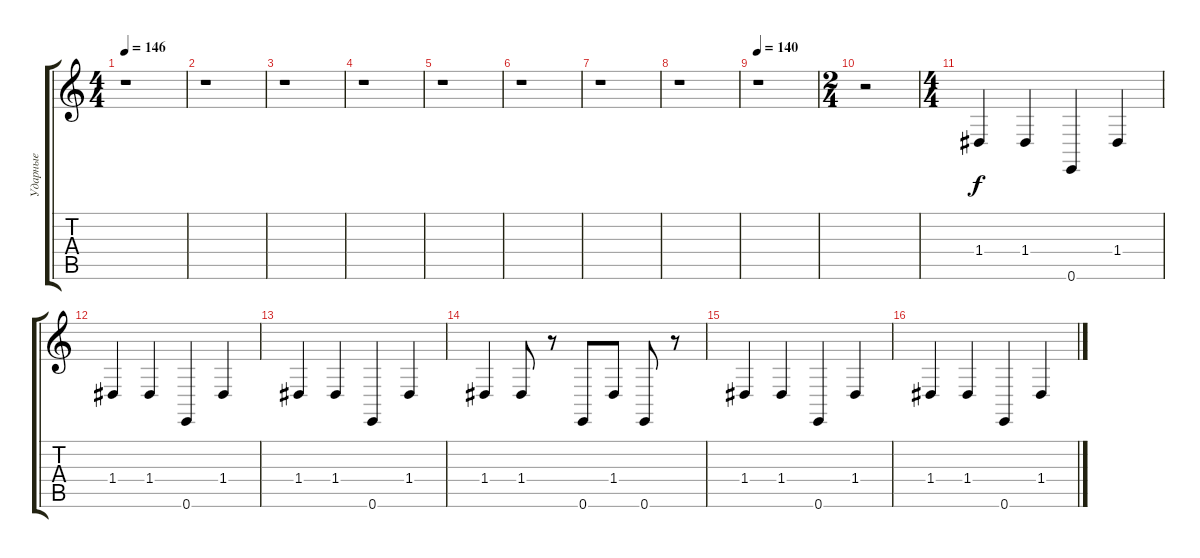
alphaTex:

\track ("Ударные" "Ударные") {instrument acousticgrandpiano}
\staff {score tabs}
\tuning (E4 B3 G3 D3 A2 E2) {hide}
\ts (4 4)
\tempo 146
\clef g2
\ks c
r.1{dy f} |
r.1 |
r.1 |
r.1 |
r.1 |
r.1 |
r.1 |
r.1 |
\tempo 140
r.1 |
\ts (2 4)
r.2 |
\ts (4 4)
1.4.4 1.4.4 0.6.4 1.4.4 |
1.4.4 1.4.4 0.6.4 1.4.4 |
1.4.4 1.4.4 0.6.4 1.4.4 |
1.4.4 1.4.8 r.8 0.6.8 1.4.8 0.6.8 r.8 |
1.4.4 1.4.4 0.6.4 1.4.4 |
1.4.4 1.4.4 0.6.4 1.4.4
